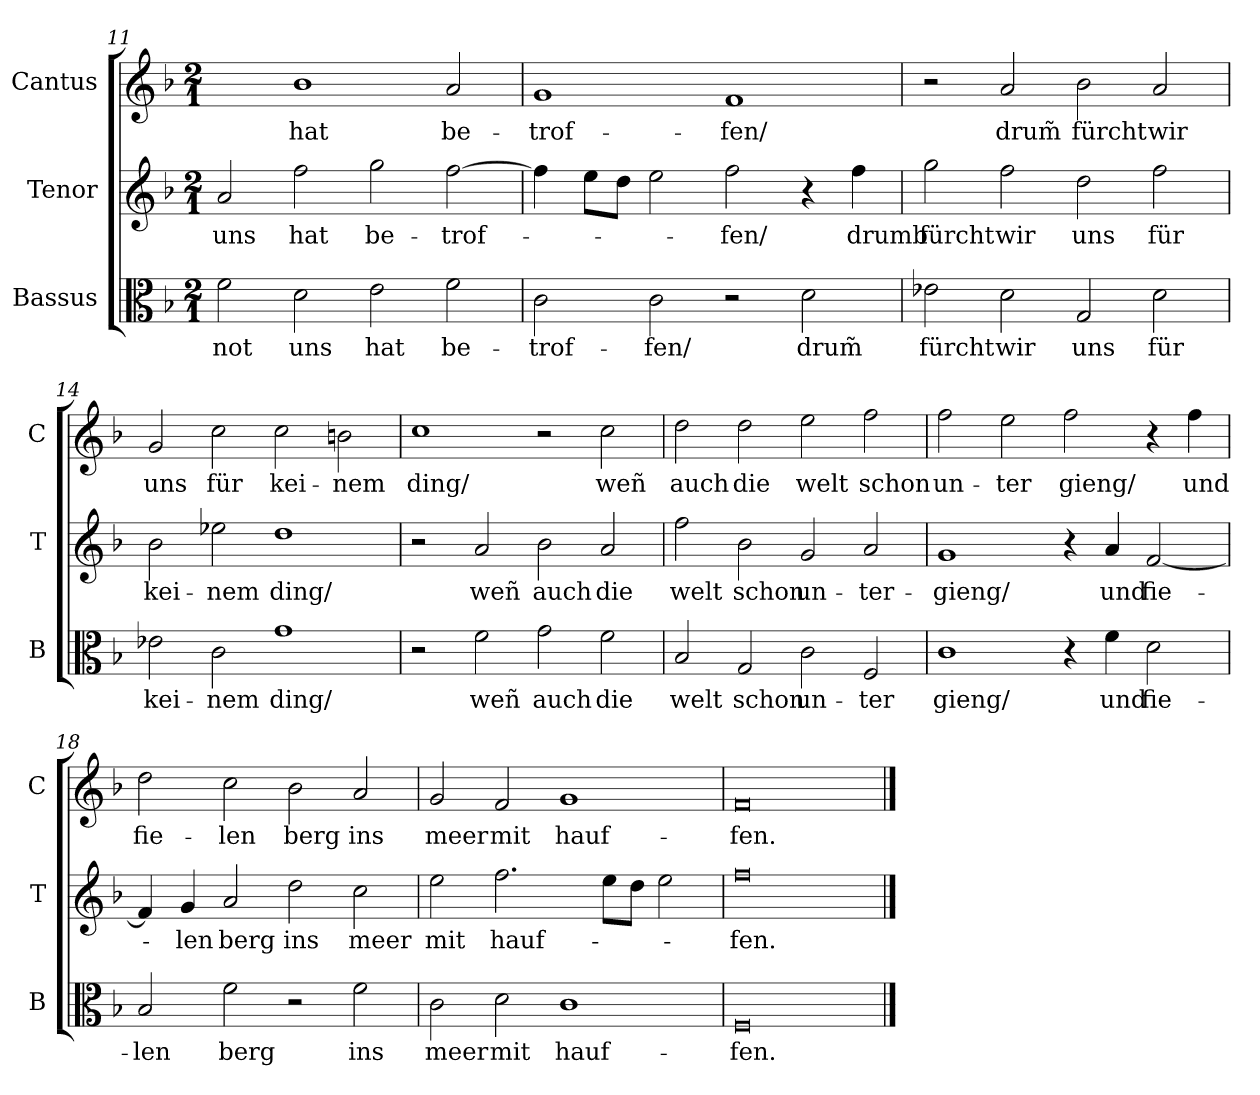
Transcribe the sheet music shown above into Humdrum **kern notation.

**kern	**text	**kern	**text	**kern	**text
*part3	*part3	*part2	*part2	*part1	*part1
*staff3	*staff3	*staff2	*staff2	*staff1	*staff1
*I"Bassus	*	*I"Tenor	*	*I"Cantus	*
*I'B	*	*I'T	*	*I'C	*
*clefC3	*	*clefG2	*	*clefG2	*
*k[b-]	*	*k[b-]	*	*k[b-]	*
*F:ion	*	*F:ion	*	*F:ion	*
*M2/1	*	*M2/1	*	*M2/1	*
=11	=11	=11	=11	=11	=11
2f	not	2a	uns	2ryy	.
2d	uns	2ff	hat	1b-	hat
2e	hat	2gg	be-	.	.
2f	be-	[2ff	-trof-	2a	be-
=12	=12	=12	=12	=12	=12
2c	-trof-	4ff]	.	1g	-trof-
.	.	8ee\L	.	.	.
.	.	8dd\J	.	.	.
2c	-fen/	2ee	.	.	.
2r	.	2ff	-fen/	1f	-fen/
2d	drum̃	4r	.	.	.
.	.	4ff	drumb	.	.
=13	=13	=13	=13	=13	=13
2e-X	fürcht	2gg	fürcht	2r	.
2d	wir	2ff	wir	2a	drum̃
2G	uns	2dd	uns	2b-	fürcht
2d	für	2ff	für	2a	wir
=14	=14	=14	=14	=14	=14
2e-X	kei-	2b-	kei-	2g	uns
2c	-nem	2ee-X	-nem	2cc	für
1g	ding/	1dd	ding/	2cc	kei-
.	.	.	.	2bn	-nem
=15	=15	=15	=15	=15	=15
2r	.	2r	.	1cc	ding/
2f	weñ	2a	weñ	.	.
2g	auch	2b-	auch	2r	.
2f	die	2a	die	2cc	weñ
=16	=16	=16	=16	=16	=16
2B-	welt	2ff	welt	2dd	auch
2G	schon	2b-	schon	2dd	die
2c	un-	2g	un-	2ee	welt
2F	-ter	2a	-ter-	2ff	schon
=17	=17	=17	=17	=17	=17
1c	gieng/	1g	-gieng/	2ff	un-
.	.	.	.	2ee	-ter
4r	.	4r	.	2ff	gieng/
4f	und	4a	und	.	.
2d	fie-	[2f	fie-	4r	.
.	.	.	.	4ff	und
=18	=18	=18	=18	=18	=18
2B-	-len	4f]	.	2dd	fie-
.	.	4g	-len	.	.
2f	berg	2a	berg	2cc	-len
2r	.	2dd	ins	2b-	berg
2f	ins	2cc	meer	2a	ins
=19	=19	=19	=19	=19	=19
2c	meer	2ee	mit	2g	meer
2d	mit	2.ff	hauf-	2f	mit
1c	hauf-	.	.	1g	hauf-
.	.	8ee\L	.	.	.
.	.	8dd\J	.	.	.
.	.	2ee	.	.	.
=20	=20	=20	=20	=20	=20
0F	-fen.	0ff	-fen.	0f	-fen.
==	==	==	==	==	==
*-	*-	*-	*-	*-	*-
